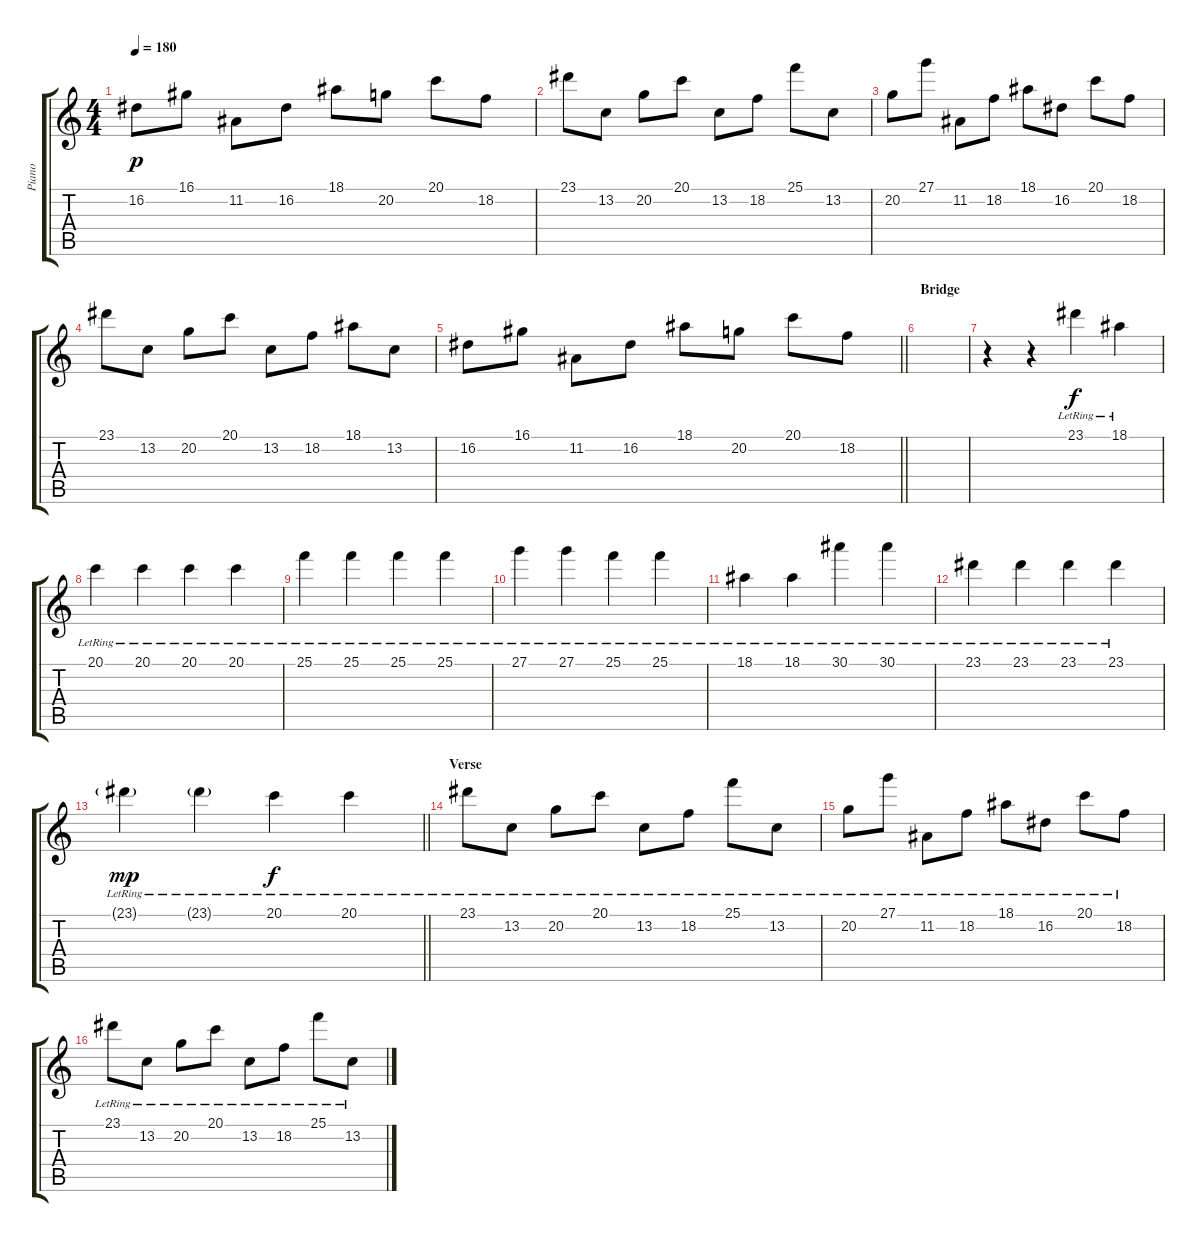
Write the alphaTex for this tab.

\track ("Piano" "Piano") {instrument acousticgrandpiano}
\staff {score tabs}
\tuning (E4 B3 G3 D3 A2 E2) {hide}
\ts (4 4)
\tempo 180
\clef g2
\ks c
16.2.8{dy p} 16.1.8 11.2.8 16.2.8 18.1.8 20.2.8 20.1.8 18.2.8 |
23.1.8 13.2.8 20.2.8 20.1.8 13.2.8 18.2.8 25.1.8 13.2.8 |
20.2.8 27.1.8 11.2.8 18.2.8 18.1.8 16.2.8 20.1.8 18.2.8 |
23.1.8 13.2.8 20.2.8 20.1.8 13.2.8 18.2.8 18.1.8 13.2.8 |
\barLineRight lightlight
16.2.8 16.1.8 11.2.8 16.2.8 18.1.8 20.2.8 20.1.8 18.2.8 |
\section ("" "Bridge")
|
r.4{instrument acousticgrandpiano} r.4 23.1{lr}.4{dy f} 18.1{lr}.4 |
20.1{lr}.4 20.1{lr}.4 20.1{lr}.4 20.1{lr}.4 |
25.1{lr}.4 25.1{lr}.4 25.1{lr}.4 25.1{lr}.4 |
27.1{lr}.4 27.1{lr}.4 25.1{lr}.4 25.1{lr}.4 |
18.1{lr}.4 18.1{lr}.4 30.1{lr}.4 30.1{lr}.4 |
23.1{lr}.4 23.1{lr}.4 23.1{lr}.4 23.1{lr}.4 |
\barLineRight lightlight
23.1{g lr}.4{dy mp} 23.1{g lr}.4 20.1{lr}.4{dy f} 20.1{lr}.4 |
\section ("" "Verse")
23.1{lr}.8 13.2{lr}.8 20.2{lr}.8 20.1{lr}.8 13.2{lr}.8 18.2{lr}.8 25.1{lr}.8 13.2{lr}.8 |
20.2{lr}.8 27.1{lr}.8 11.2{lr}.8 18.2{lr}.8 18.1{lr}.8 16.2{lr}.8 20.1{lr}.8 18.2{lr}.8 |
23.1{lr}.8 13.2{lr}.8 20.2{lr}.8 20.1{lr}.8 13.2{lr}.8 18.2{lr}.8 25.1{lr}.8 13.2{lr}.8
